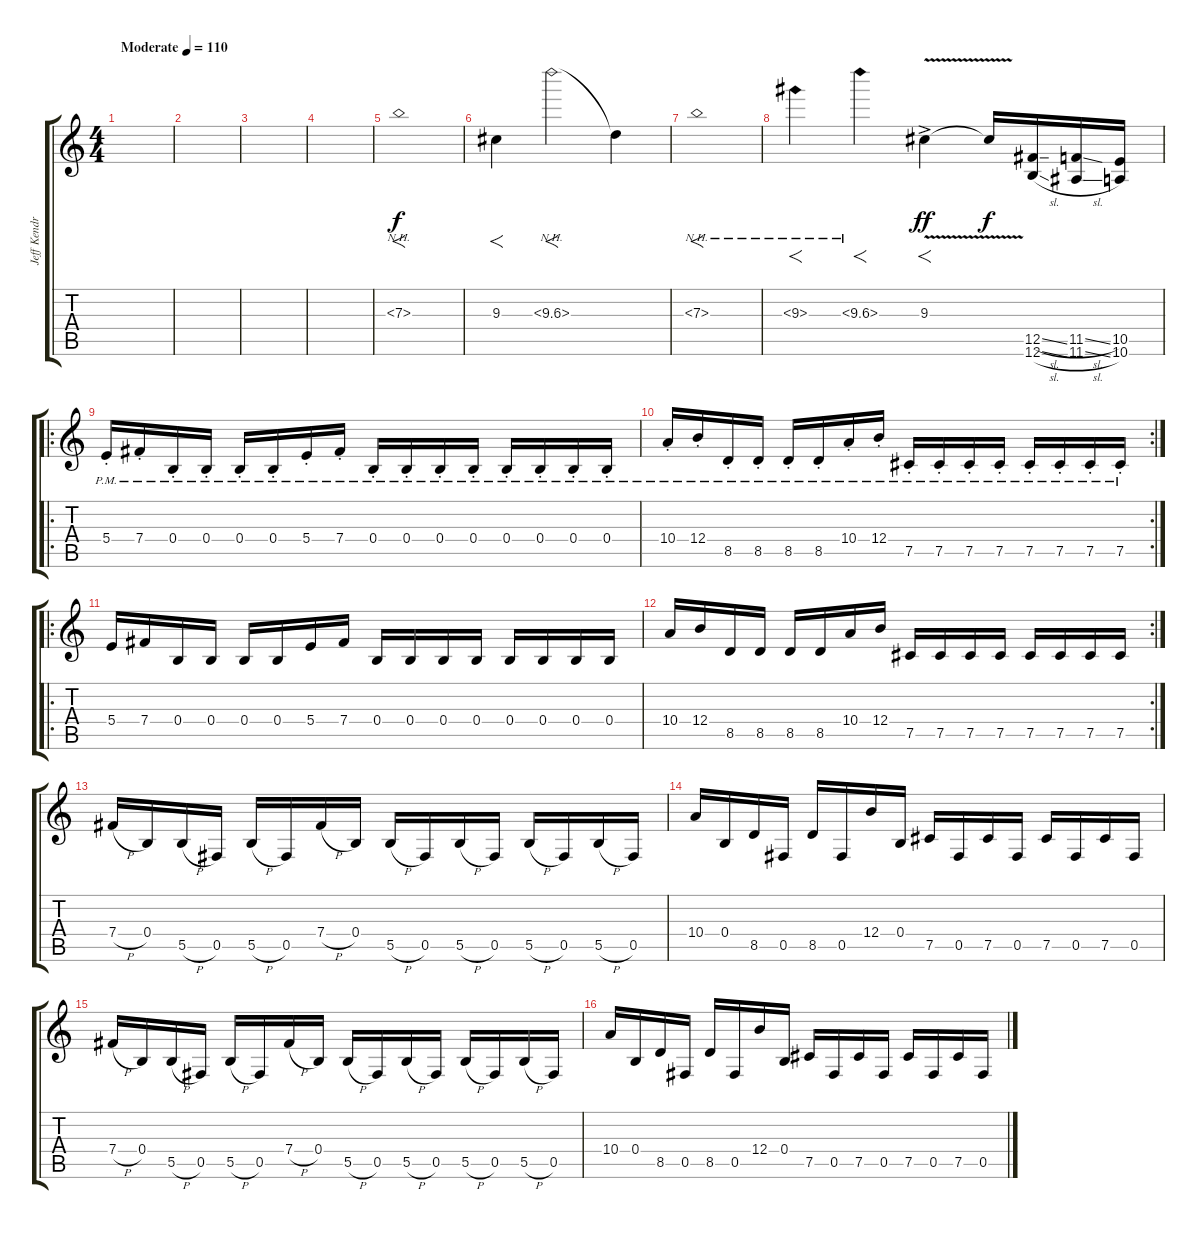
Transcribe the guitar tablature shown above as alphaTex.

\track ("Jeff Kendrick" "Jeff Kendr") {instrument distortionguitar}
\staff {score tabs}
\tuning (Db4 Ab3 E3 B2 Gb2 B1) {hide}
\ts (4 4)
\tempo (110 "Moderate")
\clef g2
\ks c
|
|
|
|
7.3{nh}.1{f} |
9.3.4{f} 10.3{nh}.2{f} 10.3{t}.4 |
7.3{nh}.1{f} |
9.3{nh}.4{f} 10.3{nh}.4{f} 9.3{v ac}.4{f dy ff} 9.3{t}.16{dy f} (12.5{sl} 12.6{sl}).16 (11.5{sl} 11.6{sl}).16 (10.5 10.6).16 |
\ro
5.4{pm st}.16 7.4{pm st}.16 0.4{pm st}.16 0.4{pm st}.16 0.4{pm st}.16 0.4{pm st}.16 5.4{pm st}.16 7.4{pm st}.16 0.4{pm st}.16 0.4{pm st}.16 0.4{pm st}.16 0.4{pm st}.16 0.4{pm st}.16 0.4{pm st}.16 0.4{pm st}.16 0.4{pm st}.16 |
\rc 2
10.4{pm st}.16 12.4{pm st}.16 8.5{pm st}.16 8.5{pm st}.16 8.5{pm st}.16 8.5{pm st}.16 10.4{pm st}.16 12.4{pm st}.16 7.5{pm st}.16 7.5{pm st}.16 7.5{pm st}.16 7.5{pm st}.16 7.5{pm st}.16 7.5{pm st}.16 7.5{pm st}.16 7.5{pm st}.16 |
\ro
5.4.16 7.4.16 0.4.16 0.4.16 0.4.16 0.4.16 5.4.16 7.4.16 0.4.16 0.4.16 0.4.16 0.4.16 0.4.16 0.4.16 0.4.16 0.4.16 |
\rc 2
10.4.16 12.4.16 8.5.16 8.5.16 8.5.16 8.5.16 10.4.16 12.4.16 7.5.16 7.5.16 7.5.16 7.5.16 7.5.16 7.5.16 7.5.16 7.5.16 |
7.4{h}.16 0.4.16 5.5{h}.16 0.5.16 5.5{h}.16 0.5.16 7.4{h}.16 0.4.16 5.5{h}.16 0.5.16 5.5{h}.16 0.5.16 5.5{h}.16 0.5.16 5.5{h}.16 0.5.16 |
10.4.16 0.4.16 8.5.16 0.5.16 8.5.16 0.5.16 12.4.16 0.4.16 7.5.16 0.5.16 7.5.16 0.5.16 7.5.16 0.5.16 7.5.16 0.5.16 |
7.4{h}.16 0.4.16 5.5{h}.16 0.5.16 5.5{h}.16 0.5.16 7.4{h}.16 0.4.16 5.5{h}.16 0.5.16 5.5{h}.16 0.5.16 5.5{h}.16 0.5.16 5.5{h}.16 0.5.16 |
10.4.16 0.4.16 8.5.16 0.5.16 8.5.16 0.5.16 12.4.16 0.4.16 7.5.16 0.5.16 7.5.16 0.5.16 7.5.16 0.5.16 7.5.16 0.5.16
